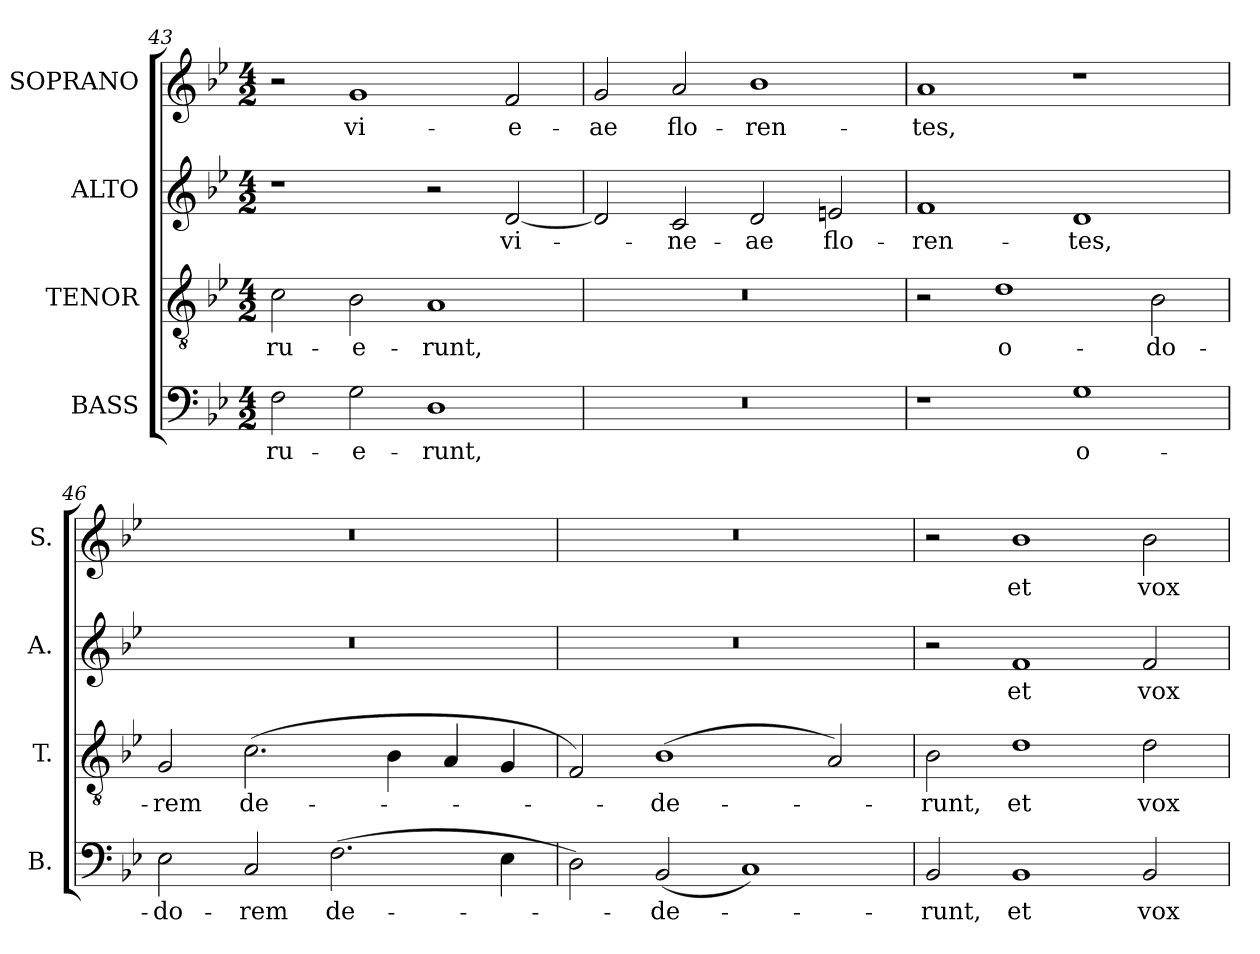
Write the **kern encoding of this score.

**kern	**text	**kern	**text	**kern	**text	**kern	**text
*part4	*part4	*part3	*part3	*part2	*part2	*part1	*part1
*staff4	*staff4	*staff3	*staff3	*staff2	*staff2	*staff1	*staff1
*I"BASS	*	*I"TENOR	*	*I"ALTO	*	*I"SOPRANO	*
*I'B.	*	*I'T.	*	*I'A.	*	*I'S.	*
*clefF4	*	*clefGv2	*	*clefG2	*	*clefG2	*
*	*	*ITrd7c12	*	*	*	*	*
*k[b-e-]	*	*k[b-e-]	*	*k[b-e-]	*	*k[b-e-]	*
*B-:	*	*B-:	*	*B-:	*	*B-:	*
*M4/2	*	*M4/2	*	*M4/2	*	*M4/2	*
=43	=43	=43	=43	=43	=43	=43	=43
!	!LO:LY:b:color=#000000	!	!	!	!	!	!
!	!	!	!LO:LY:b:color=#000000	!	!	!	!
2Fi\	-ru-	2Ci\	-ru-	1r	.	2r	.
!	!LO:LY:b:color=#000000	!	!	!	!	!	!
!	!	!	!LO:LY:b:color=#000000	!	!	!	!
!	!	!	!	!	!	!	!LO:LY:b:color=#000000
2Gi\	-e-	2BB-i\	-e-	.	.	1gi	vi-
!	!LO:LY:b:color=#000000	!	!	!	!	!	!
!	!	!	!LO:LY:b:color=#000000	!	!	!	!
1Di	-runt,	1AAi	-runt,	2r	.	.	.
!	!	!	!	!	!LO:LY:b:color=#000000	!	!
!	!	!	!	!	!	!	!LO:LY:b:color=#000000
.	.	.	.	[2di/	vi-	2fi/	-e-
=44	=44	=44	=44	=44	=44	=44	=44
!LO:N:vis=1	!	!LO:N:vis=1	!	!	!	!	!
!	!	!	!	!	!	!	!LO:LY:b:color=#000000
0r	.	0r	.	2di/]	.	2gi/	-ae
!	!	!	!	!	!LO:LY:b:color=#000000	!	!
!	!	!	!	!	!	!	!LO:LY:b:color=#000000
.	.	.	.	2ci/	-ne-	2ai/	flo-
!	!	!	!	!	!LO:LY:b:color=#000000	!	!
!	!	!	!	!	!	!	!LO:LY:b:color=#000000
.	.	.	.	2di/	-ae	1b-i	-ren-
!	!	!	!	!	!LO:LY:b:color=#000000	!	!
.	.	.	.	2eni/	flo-	.	.
=45	=45	=45	=45	=45	=45	=45	=45
!	!	!	!	!	!LO:LY:b:color=#000000	!	!
!	!	!	!	!	!	!	!LO:LY:b:color=#000000
1r	.	2r	.	1fi	-ren-	1ai	-tes,
!	!	!	!LO:LY:b:color=#000000	!	!	!	!
.	.	1Di	o-	.	.	.	.
!	!LO:LY:b:color=#000000	!	!	!	!	!	!
!	!	!	!	!	!LO:LY:b:color=#000000	!	!
1Gi	o-	.	.	1di	-tes,	1r	.
!	!	!	!LO:LY:b:color=#000000	!	!	!	!
.	.	2BB-i\	-do-	.	.	.	.
!!LO:PB:g=z
=46	=46	=46	=46	=46	=46	=46	=46
!	!LO:LY:b:color=#000000	!	!	!	!	!	!
!	!	!	!LO:LY:b:color=#000000	!LO:N:vis=1	!	!LO:N:vis=1	!
2E-i\	-do-	2GGi/	-rem	0r	.	0r	.
!	!LO:LY:b:color=#000000	!	!	!	!	!	!
!	!	!	!LO:LY:b:color=#000000	!	!	!	!
2Ci/	-rem	(2.Ci\	de-	.	.	.	.
!	!LO:LY:b:color=#000000	!	!	!	!	!	!
(2.Fi\	de-	.	.	.	.	.	.
.	.	4BB-i\	.	.	.	.	.
.	.	4AAi/	.	.	.	.	.
4E-i\	.	4GGi/	.	.	.	.	.
=47	=47	=47	=47	=47	=47	=47	=47
!	!	!	!	!LO:N:vis=1	!	!LO:N:vis=1	!
2Di\)	.	2FFi/)	.	0r	.	0r	.
!	!LO:LY:b:color=#000000	!	!	!	!	!	!
!	!	!	!LO:LY:b:color=#000000	!	!	!	!
(2BB-i/	-de-	(1BB-i	-de-	.	.	.	.
1Ci)	.	.	.	.	.	.	.
.	.	2AAi/)	.	.	.	.	.
=48	=48	=48	=48	=48	=48	=48	=48
!	!LO:LY:b:color=#000000	!	!	!	!	!	!
!	!	!	!LO:LY:b:color=#000000	!	!	!	!
2BB-i/	-runt,	2BB-i\	-runt,	2r	.	2r	.
!	!LO:LY:b:color=#000000	!	!	!	!	!	!
!	!	!	!LO:LY:b:color=#000000	!	!	!	!
!	!	!	!	!	!LO:LY:b:color=#000000	!	!
!	!	!	!	!	!	!	!LO:LY:b:color=#000000
1BB-i	et	1Di	et	1fi	et	1b-i	et
!	!LO:LY:b:color=#000000	!	!	!	!	!	!
!	!	!	!LO:LY:b:color=#000000	!	!	!	!
!	!	!	!	!	!LO:LY:b:color=#000000	!	!
!	!	!	!	!	!	!	!LO:LY:b:color=#000000
2BB-i/	vox	2Di\	vox	2fi/	vox	2b-i\	vox
=	=	=	=	=	=	=	=
*-	*-	*-	*-	*-	*-	*-	*-
